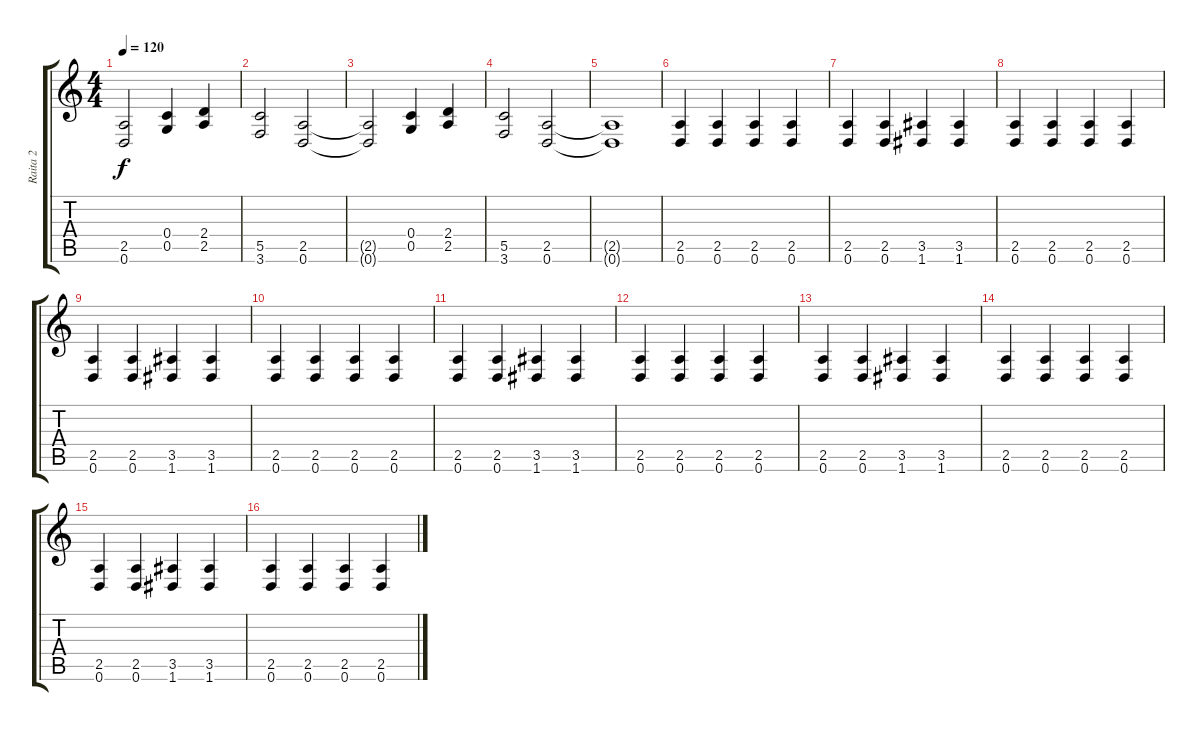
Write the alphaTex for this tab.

\track ("Raita 2" "Raita 2") {instrument overdrivenguitar}
\staff {score tabs}
\tuning (D4 A3 F3 C3 G2 D2) {hide}
\ts (4 4)
\tempo 120
\clef g2
\ks c
(2.5{t} 0.6{t}).2{dy f} (0.4 0.5).4 (2.4 2.5).4 |
(5.5 3.6).2 (2.5 0.6).2 |
(2.5{t} 0.6{t}).2 (0.4 0.5).4 (2.4 2.5).4 |
(5.5 3.6).2 (2.5 0.6).2 |
(2.5{t} 0.6{t}).1 |
(2.5 0.6).4 (2.5 0.6).4 (2.5 0.6).4 (2.5 0.6).4 |
(2.5 0.6).4 (2.5 0.6).4 (3.5 1.6).4 (3.5 1.6).4 |
(2.5 0.6).4 (2.5 0.6).4 (2.5 0.6).4 (2.5 0.6).4 |
(2.5 0.6).4 (2.5 0.6).4 (3.5 1.6).4 (3.5 1.6).4 |
(2.5 0.6).4 (2.5 0.6).4 (2.5 0.6).4 (2.5 0.6).4 |
(2.5 0.6).4 (2.5 0.6).4 (3.5 1.6).4 (3.5 1.6).4 |
(2.5 0.6).4 (2.5 0.6).4 (2.5 0.6).4 (2.5 0.6).4 |
(2.5 0.6).4 (2.5 0.6).4 (3.5 1.6).4 (3.5 1.6).4 |
(2.5 0.6).4 (2.5 0.6).4 (2.5 0.6).4 (2.5 0.6).4 |
(2.5 0.6).4 (2.5 0.6).4 (3.5 1.6).4 (3.5 1.6).4 |
(2.5 0.6).4 (2.5 0.6).4 (2.5 0.6).4 (2.5 0.6).4
